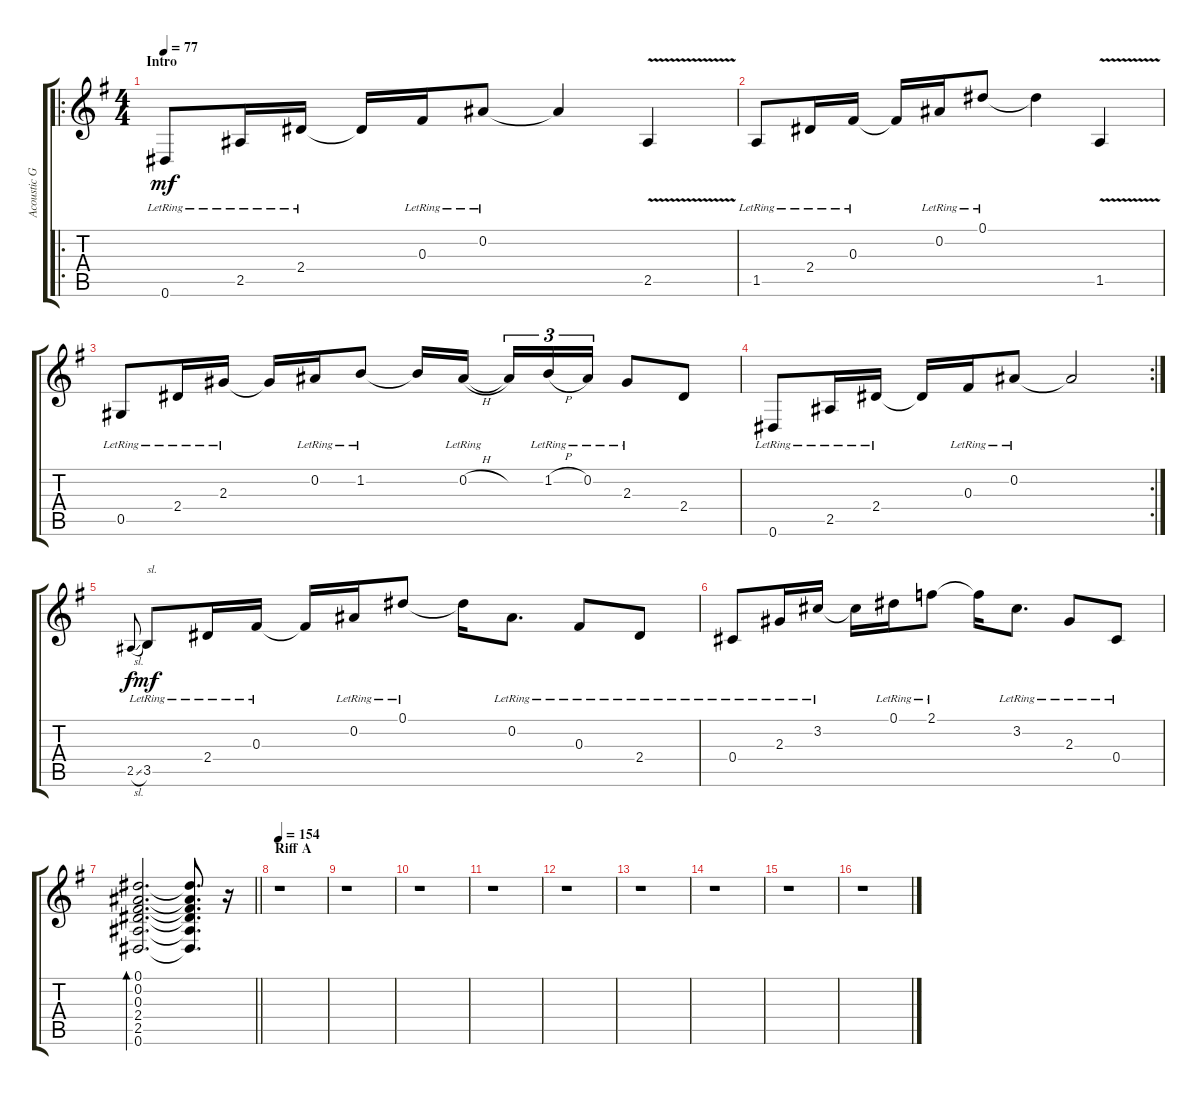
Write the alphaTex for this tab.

\track ("Acoustic Guitar" "Acoustic G") {instrument acousticguitarsteel}
\staff {score tabs}
\tuning (Eb4 Bb3 Gb3 Db3 Ab2 Eb2) {hide}
\ro
\ts (4 4)
\section ("" "Intro")
\tempo 77
\clef g2
\ks eminor
0.6{lr}.8{dy mf instrument acousticguitarsteel} 2.5{lr}.16 2.4{lr}.16 2.4{t}.16 0.3{lr}.16 0.2{lr}.8 0.2{t}.4 2.5{v}.4 |
1.5{lr}.8 2.4{lr}.16 0.3{lr}.16 0.3{t}.16 0.2{lr}.16 0.1{lr}.8 0.1{t}.4 1.5{v}.4 |
0.5{lr}.8 2.4{lr}.16 2.3{lr}.16 2.3{t}.16 0.2{lr}.16 1.2{lr}.8 1.2{t}.16 0.2{h lr}.16{beam splitsecondary} 0.2{t}.16{tu (3 2)} 1.2{h lr}.16{tu (3 2)} 0.2{lr}.16{tu (3 2)} 2.3{lr}.8 2.4.8 |
\rc 2
0.6{lr}.8 2.5{lr}.16 2.4{lr}.16 2.4{t}.16 0.3{lr}.16 0.2{lr}.8 0.2{t}.2 |
2.5{sl}.8{gr onbeat dy f} 3.5{lr}.8{txt "sl." dy mf} 2.4{lr}.16 0.3{lr}.16 0.3{t}.16 0.2{lr}.16 0.1{lr}.8 0.1{t}.16 0.2{lr}.8{d} 0.3{lr}.8 2.4{lr}.8 |
0.4{lr}.8 2.3{lr}.16 3.2{lr}.16 3.2{t}.16 0.1{lr}.16 2.1{lr}.8 2.1{t}.16 3.2{lr}.8{d} 2.3{lr}.8 0.4{lr}.8 |
\barLineRight lightlight
(0.1 0.2 0.3 2.4 2.5 0.6).2{d bd 120} (0.1{t} 0.2{t} 0.3{t} 2.4{t} 2.5{t} 0.6{t}).8{d} r.16 |
\section ("" "Riff A")
\tempo 154
r.1 |
r.1 |
r.1 |
r.1 |
r.1 |
r.1 |
r.1 |
r.1 |
r.1
